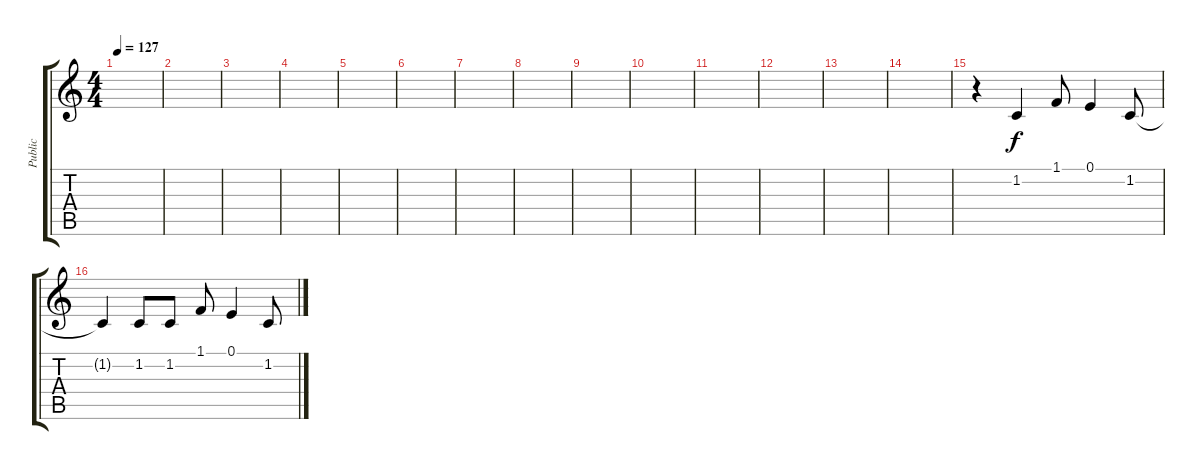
\track ("Public" "Public") {instrument lead8bassandlead}
\staff {score tabs}
\tuning (E4 B3 G3 D3 A2 E2) {hide}
\ts (4 4)
\tempo 127
\clef g2
\ks c
|
|
|
|
|
|
|
|
|
|
|
|
|
|
r.4 1.2.4 1.1.8 0.1.4 1.2.8 |
1.2{t}.4 1.2.8 1.2.8 1.1.8 0.1.4 1.2.8
